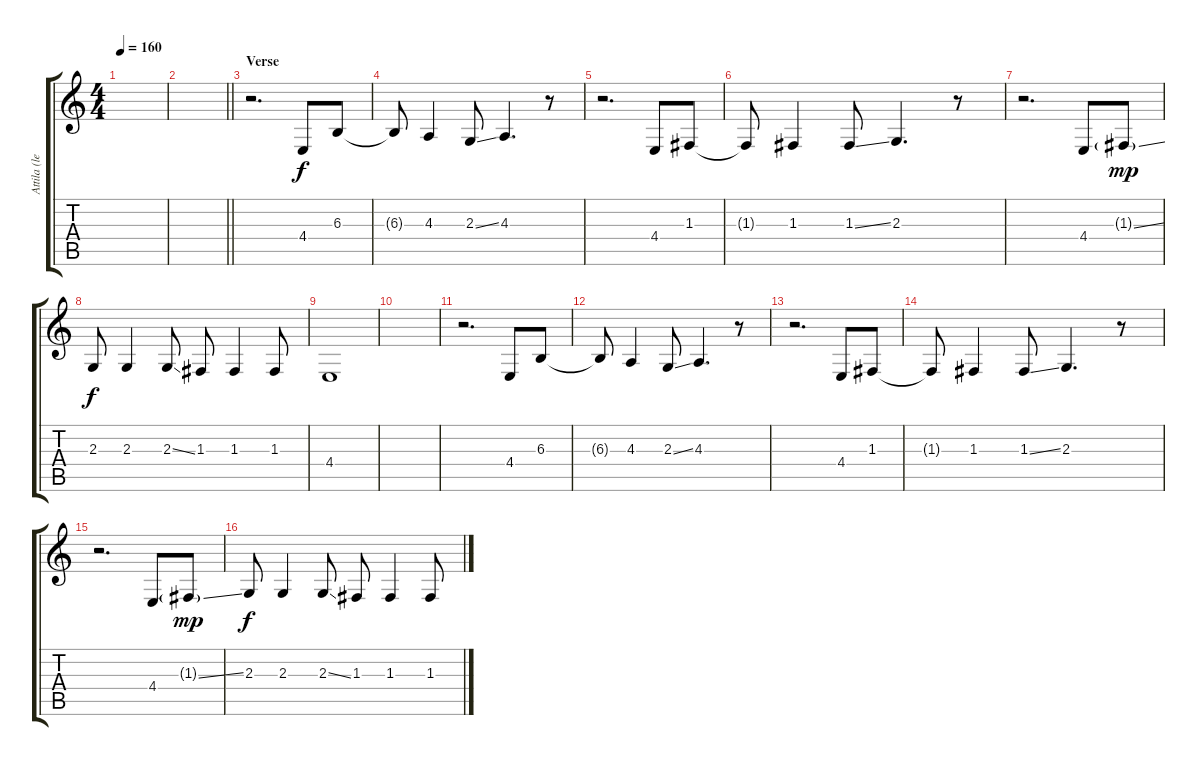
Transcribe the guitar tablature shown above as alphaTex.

\track ("Attila (lead vocal)" "Attila (le") {mute instrument pad1newage}
\staff {score tabs}
\tuning (D4 A3 F3 C3 G2 C2) {hide}
\ts (4 4)
\tempo 160
\clef g2
\ks c
|
\barLineRight lightlight
|
\section ("" "Verse")
r.2{d} 4.4.8 6.3.8 |
6.3{t}.8 4.3.4 2.3{ss}.8 4.3.4{d} r.8 |
r.2{d} 4.4.8 1.3.8 |
1.3{t}.8 1.3.4 1.3{ss}.8 2.3.4{d} r.8 |
r.2{d} 4.4.8 1.3{ss g}.8{dy mp} |
2.3.8{dy f} 2.3.4 2.3{ss}.8 1.3.8 1.3.4 1.3.8 |
4.4.1 |
|
r.2{d} 4.4.8 6.3.8 |
6.3{t}.8 4.3.4 2.3{ss}.8 4.3.4{d} r.8 |
r.2{d} 4.4.8 1.3.8 |
1.3{t}.8 1.3.4 1.3{ss}.8 2.3.4{d} r.8 |
r.2{d} 4.4.8 1.3{ss g}.8{dy mp} |
2.3.8{dy f} 2.3.4 2.3{ss}.8 1.3.8 1.3.4 1.3.8
